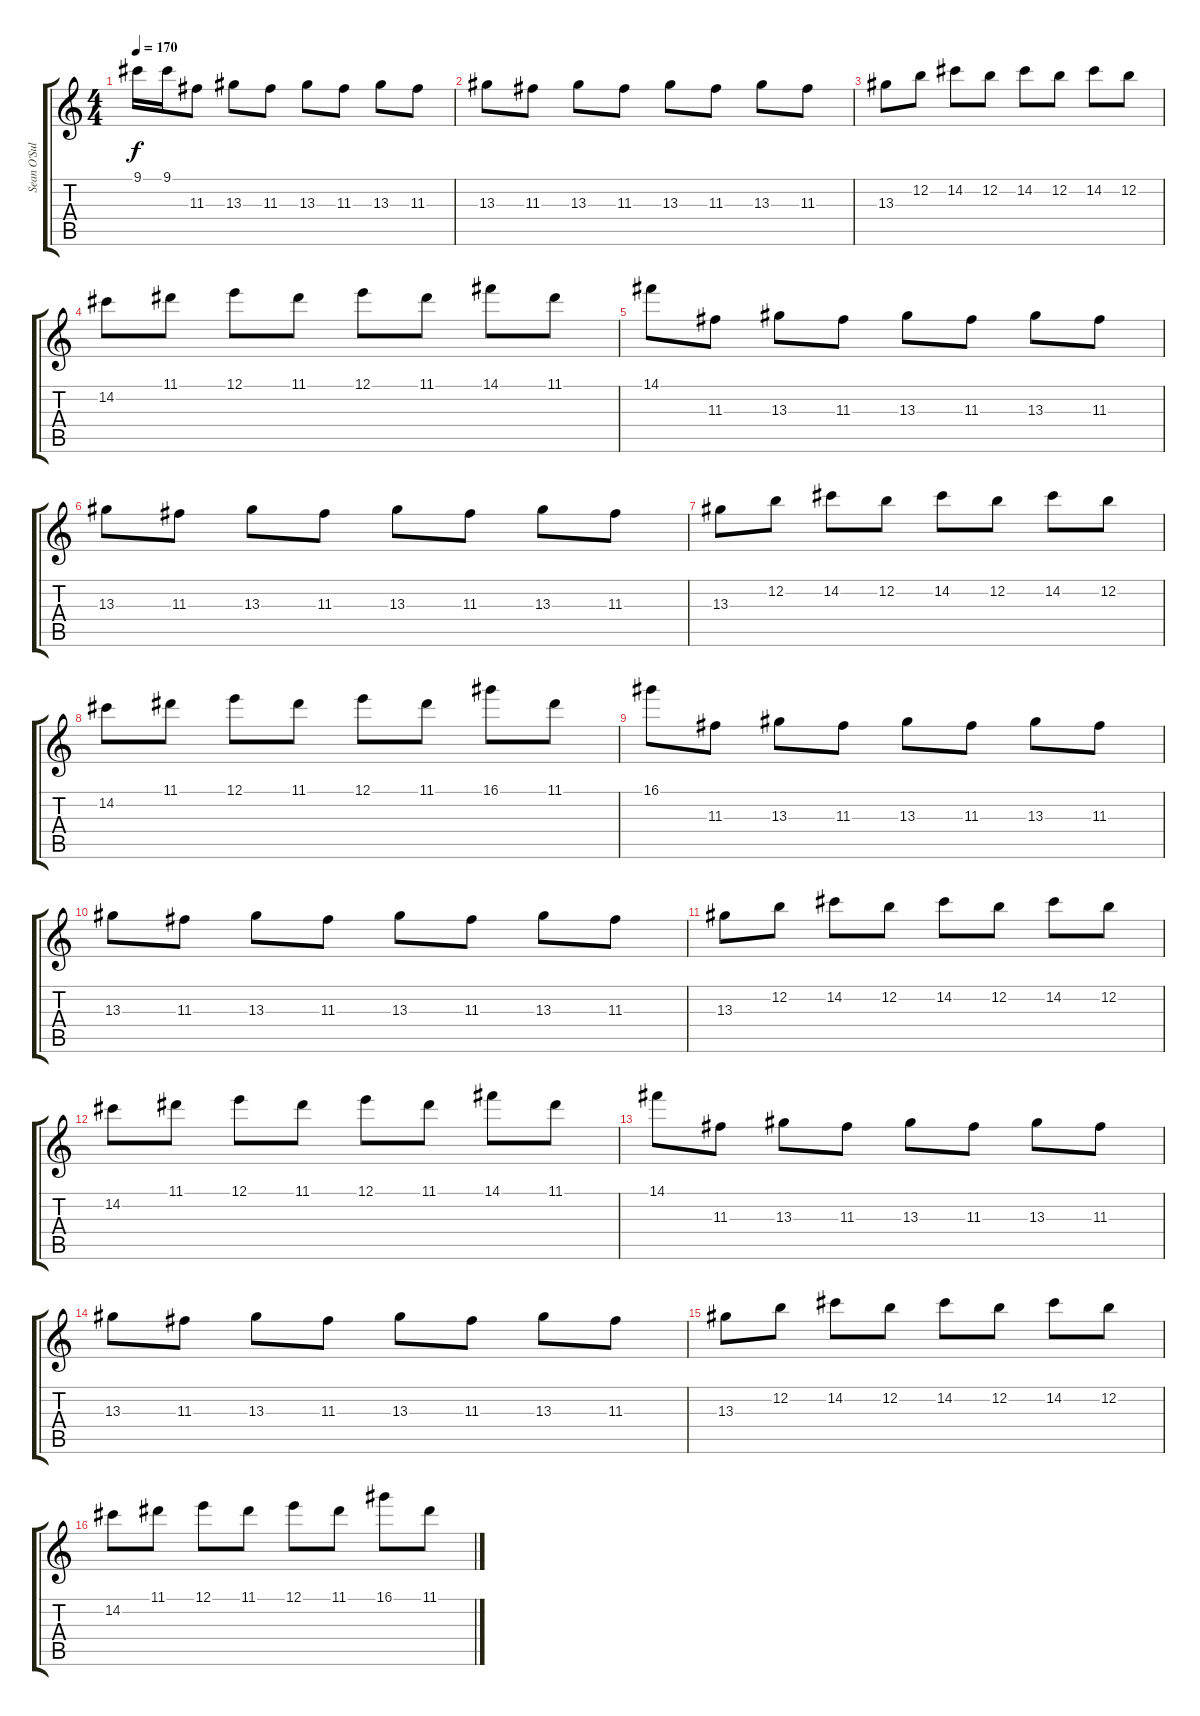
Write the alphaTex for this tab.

\track ("Sean O'Sullivan" "Sean O'Sul") {instrument distortionguitar}
\staff {score tabs}
\tuning (E4 B3 G3 D3 A2 D2) {hide}
\ts (4 4)
\tempo 170
\clef g2
\ks c
9.1.16{dy f} 9.1.16 11.3.8 13.3.8 11.3.8 13.3.8 11.3.8 13.3.8 11.3.8 |
13.3.8 11.3.8 13.3.8 11.3.8 13.3.8 11.3.8 13.3.8 11.3.8 |
13.3.8 12.2.8 14.2.8 12.2.8 14.2.8 12.2.8 14.2.8 12.2.8 |
14.2.8 11.1.8 12.1.8 11.1.8 12.1.8 11.1.8 14.1.8 11.1.8 |
14.1.8 11.3.8 13.3.8 11.3.8 13.3.8 11.3.8 13.3.8 11.3.8 |
13.3.8 11.3.8 13.3.8 11.3.8 13.3.8 11.3.8 13.3.8 11.3.8 |
13.3.8 12.2.8 14.2.8 12.2.8 14.2.8 12.2.8 14.2.8 12.2.8 |
14.2.8 11.1.8 12.1.8 11.1.8 12.1.8 11.1.8 16.1.8 11.1.8 |
16.1.8 11.3.8 13.3.8 11.3.8 13.3.8 11.3.8 13.3.8 11.3.8 |
13.3.8 11.3.8 13.3.8 11.3.8 13.3.8 11.3.8 13.3.8 11.3.8 |
13.3.8 12.2.8 14.2.8 12.2.8 14.2.8 12.2.8 14.2.8 12.2.8 |
14.2.8 11.1.8 12.1.8 11.1.8 12.1.8 11.1.8 14.1.8 11.1.8 |
14.1.8 11.3.8 13.3.8 11.3.8 13.3.8 11.3.8 13.3.8 11.3.8 |
13.3.8 11.3.8 13.3.8 11.3.8 13.3.8 11.3.8 13.3.8 11.3.8 |
13.3.8 12.2.8 14.2.8 12.2.8 14.2.8 12.2.8 14.2.8 12.2.8 |
14.2.8 11.1.8 12.1.8 11.1.8 12.1.8 11.1.8 16.1.8 11.1.8
